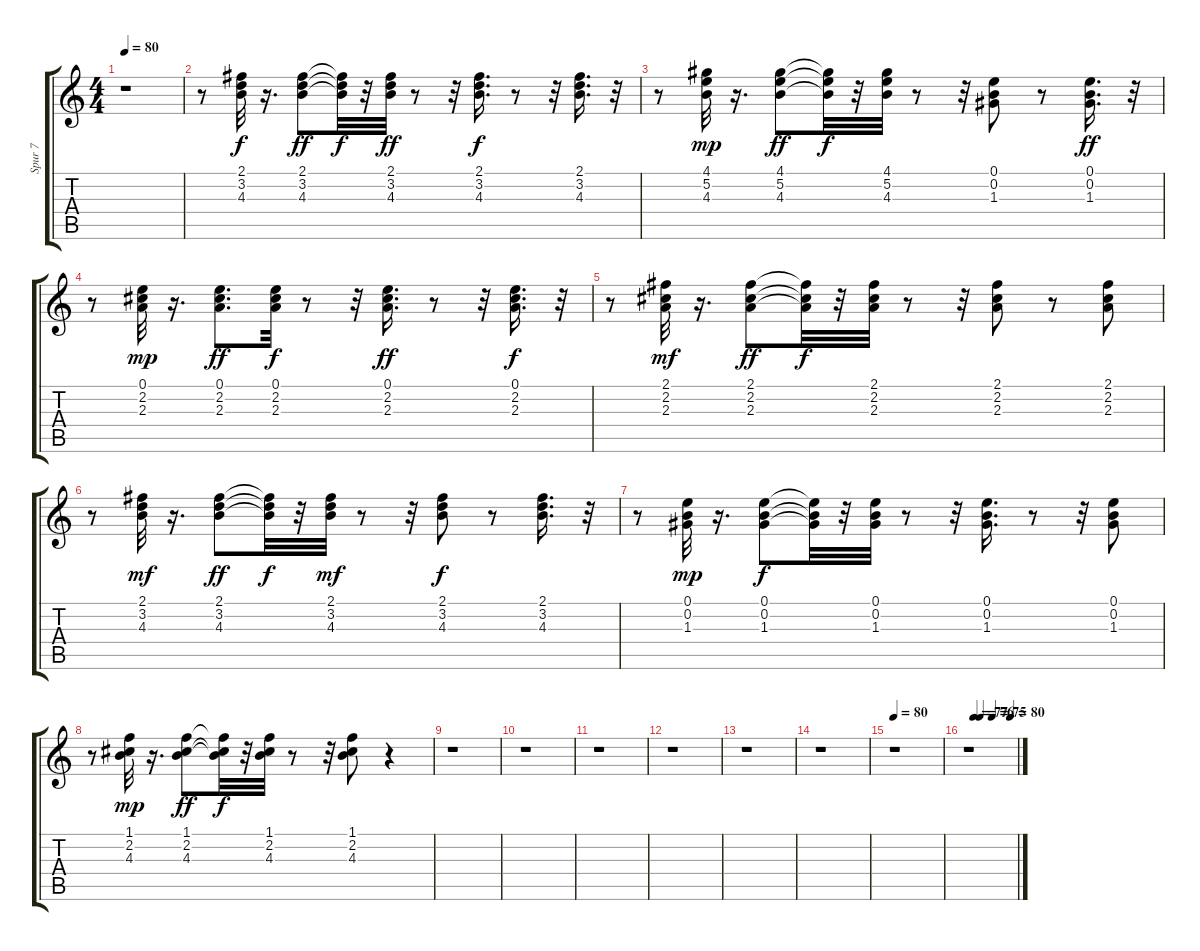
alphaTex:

\track ("Spur 7" "Spur 7") {instrument acousticguitarsteel}
\staff {score tabs}
\tuning (E4 B3 G3 D3 A2 E2) {hide}
\ts (4 4)
\tempo 80
\clef g2
\ks c
r.1{dy mf} |
r.8 (2.1 3.2 4.3).32{dy f} r.16{d} (2.1 3.2 4.3).8{dy ff} (2.1{t} 3.2{t} 4.3{t}).32{dy f} r.32 (2.1 3.2 4.3).32{dy ff} r.8 r.32 (2.1 3.2 4.3).16{d dy f} r.8 r.32 (2.1 3.2 4.3).16{d} r.32 |
r.8 (4.1 5.2 4.3).32{dy mp} r.16{d} (4.1 5.2 4.3).8{dy ff} (4.1{t} 5.2{t} 4.3{t}).32{dy f} r.32 (4.1 5.2 4.3).32 r.8 r.32 (0.1 0.2 1.3).8 r.8 (0.1 0.2 1.3).16{d dy ff} r.32 |
r.8 (0.1 2.2 2.3).32{dy mp} r.16{d} (0.1 2.2 2.3).8{d dy ff} (0.1 2.2 2.3).32{dy f} r.8 r.32 (0.1 2.2 2.3).16{d dy ff} r.8 r.32 (0.1 2.2 2.3).16{d dy f} r.32 |
r.8 (2.1 2.2 2.3).32{dy mf} r.16{d} (2.1 2.2 2.3).8{dy ff} (2.1{t} 2.2{t} 2.3{t}).32{dy f} r.32 (2.1 2.2 2.3).32 r.8 r.32 (2.1 2.2 2.3).8 r.8 (2.1 2.2 2.3).8 |
r.8 (2.1 3.2 4.3).32{dy mf} r.16{d} (2.1 3.2 4.3).8{dy ff} (2.1{t} 3.2{t} 4.3{t}).32{dy f} r.32 (2.1 3.2 4.3).32{dy mf} r.8 r.32 (2.1 3.2 4.3).8{dy f} r.8 (2.1 3.2 4.3).16{d} r.32 |
r.8 (0.1 0.2 1.3).32{dy mp} r.16{d} (0.1 0.2 1.3).8{dy f} (0.1{t} 0.2{t} 1.3{t}).32 r.32 (0.1 0.2 1.3).32 r.8 r.32 (0.1 0.2 1.3).16{d} r.8 r.32 (0.1 0.2 1.3).8 |
r.8 (1.1 2.2 4.3).32{dy mp} r.16{d} (1.1 2.2 4.3).8{dy ff} (1.1{t} 2.2{t} 4.3{t}).32{dy f} r.32 (1.1 2.2 4.3).32 r.8 r.32 (1.1 2.2 4.3).8 r.4 |
r.1 |
r.1 |
r.1 |
r.1 |
r.1 |
r.1 |
\tempo 80
r.1 |
\tempo (77 0.125)
\tempo (76 0.25)
\tempo (75 0.5)
\tempo (80 0.875)
r.1
